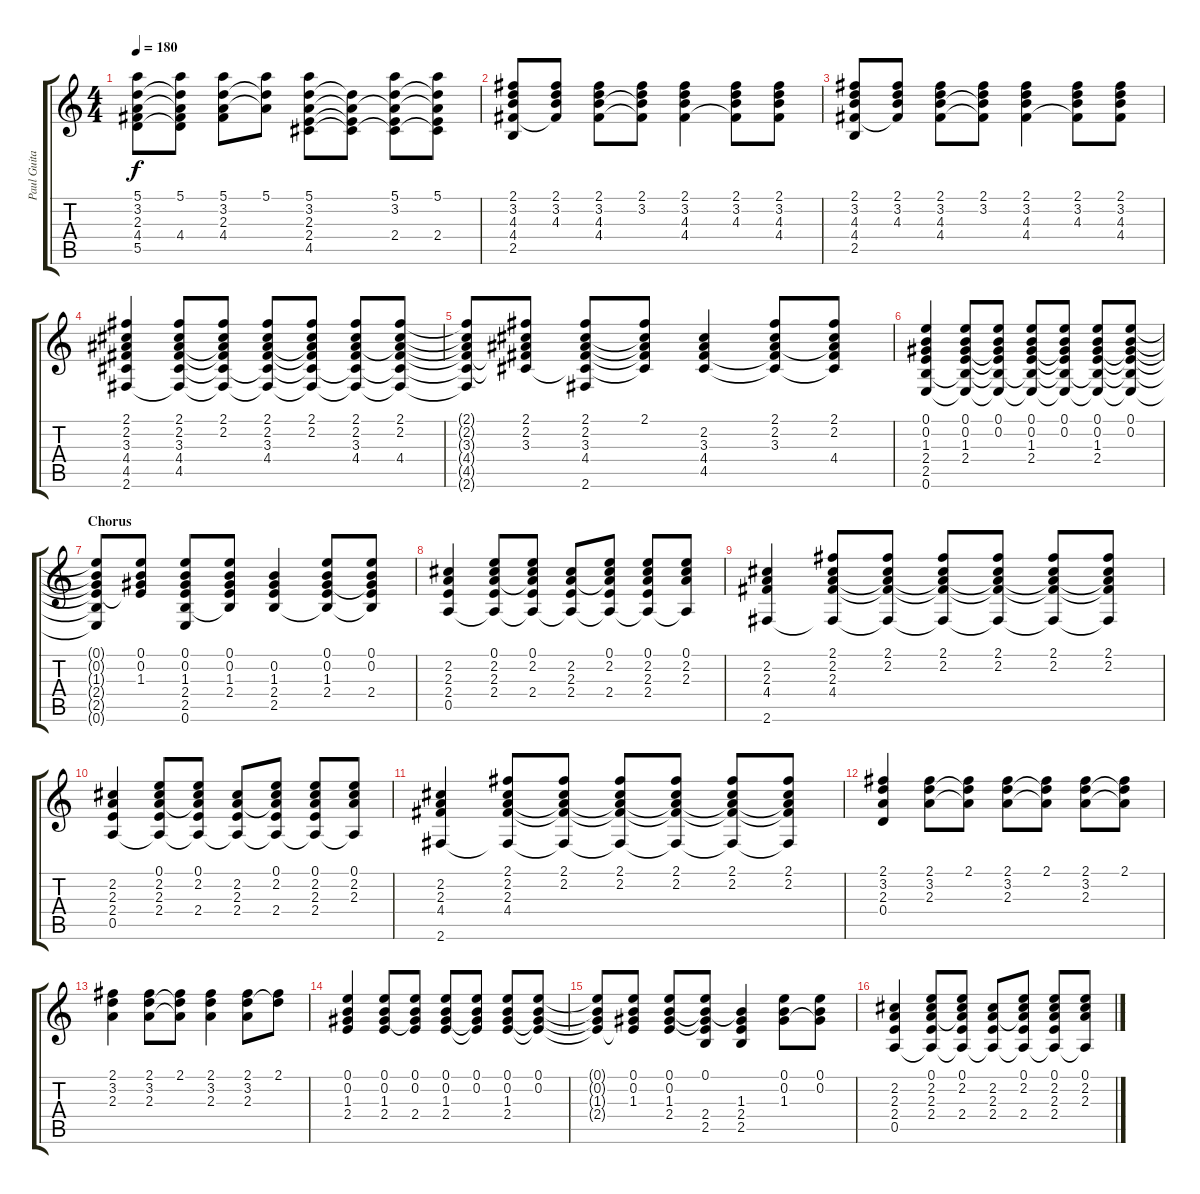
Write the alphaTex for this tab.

\track ("Paul Guitar" "Paul Guita") {instrument acousticguitarsteel}
\staff {score tabs}
\tuning (E4 B3 G3 D3 A2 E2) {hide}
\ts (4 4)
\tempo 180
\clef g2
\ks c
(5.1 3.2 2.3 4.4 5.5).8{dy f} (5.1 3.2{t} 2.3{t} 4.4 5.5{t}).8 (5.1 3.2 2.3 4.4).8 (5.1 3.2{t} 2.3{t}).8 (5.1 3.2 2.3 2.4 4.5).8 (3.2{t} 2.3{t} 2.4{t} 4.5{t}).8 (5.1 3.2 2.3{t} 2.4 4.5{t}).8 (5.1 3.2{t} 2.3{t} 2.4 4.5{t}).8 |
(2.1 3.2 4.3 4.4 2.5).8 (2.1 3.2 4.3 4.4{t}).8 (2.1 3.2 4.3 4.4).8 (2.1 3.2 4.3{t} 4.4{t}).8 (2.1 3.2 4.3 4.4).4 (2.1 3.2 4.3 4.4{t}).8 (2.1 3.2 4.3 4.4).8 |
(2.1 3.2 4.3 4.4 2.5).8 (2.1 3.2 4.3 4.4{t}).8 (2.1 3.2 4.3 4.4).8 (2.1 3.2 4.3{t} 4.4{t}).8 (2.1 3.2 4.3 4.4).4 (2.1 3.2 4.3 4.4{t}).8 (2.1 3.2 4.3 4.4).8 |
(2.1 2.2 3.3 4.4 4.5 2.6).4{volume 14} (2.1 2.2 3.3 4.4 4.5 2.6{t}).8 (2.1 2.2 3.3{t} 4.4{t} 4.5{t} 2.6{t}).8 (2.1 2.2 3.3 4.4 4.5{t} 2.6{t}).8 (2.1 2.2 3.3{t} 4.4{t} 4.5{t} 2.6{t}).8 (2.1 2.2 3.3 4.4 4.5{t} 2.6{t}).8 (2.1 2.2 3.3{t} 4.4 4.5{t} 2.6{t}).8 |
(2.1{t} 2.2{t} 3.3{t} 4.4{t} 4.5{t} 2.6{t}).8 (2.1 2.2 3.3 4.4{t} 4.5{t}).8 (2.1 2.2 3.3 4.4 4.5{t} 2.6).8 (2.1 2.2{t} 3.3{t} 4.4{t} 4.5{t}).8 (2.2 3.3 4.4 4.5).4 (2.1 2.2 3.3 4.4{t} 4.5{t}).8 (2.1 2.2 3.3{t} 4.4 4.5{t}).8 |
(0.1 0.2 1.3 2.4 2.5 0.6).4 (0.1 0.2 1.3 2.4 2.5{t} 0.6{t}).8 (0.1 0.2 1.3{t} 2.4{t} 2.5{t} 0.6{t}).8 (0.1 0.2 1.3 2.4 2.5{t} 0.6{t}).8 (0.1 0.2 1.3{t} 2.4{t} 2.5{t} 0.6{t}).8 (0.1 0.2 1.3 2.4 2.5{t} 0.6{t}).8 (0.1 0.2 1.3{t} 2.4{t} 2.5{t} 0.6{t}).8 |
\section ("" "Chorus")
(0.1{t} 0.2{t} 1.3{t} 2.4{t} 2.5{t} 0.6{t}).8 (0.1 0.2 1.3 2.4{t}).8 (0.1 0.2 1.3 2.4 2.5 0.6).8 (0.1 0.2 1.3 2.4 2.5{t}).8 (0.2 1.3 2.4 2.5).4 (0.1 0.2 1.3 2.4 2.5{t}).8 (0.1 0.2 1.3{t} 2.4 2.5{t}).8 |
(2.2 2.3 2.4 0.5).4{volume 10} (0.1 2.2 2.3 2.4 0.5{t}).8 (0.1 2.2 2.3{t} 2.4 0.5{t}).8 (2.2 2.3 2.4 0.5{t}).8 (0.1 2.2 2.3{t} 2.4 0.5{t}).8 (0.1 2.2 2.3 2.4 0.5{t}).8 (0.1 2.2 2.3 0.5{t}).8 |
(2.2 2.3 4.4 2.6).4 (2.1 2.2 2.3 4.4 2.6{t}).8 (2.1 2.2 2.3{t} 4.4{t} 2.6{t}).8 (2.1 2.2 2.3{t} 4.4{t} 2.6{t}).8 (2.1 2.2 2.3{t} 4.4{t} 2.6{t}).8 (2.1 2.2 2.3{t} 4.4{t} 2.6{t}).8 (2.1 2.2 2.3{t} 4.4{t} 2.6{t}).8 |
(2.2 2.3 2.4 0.5).4 (0.1 2.2 2.3 2.4 0.5{t}).8 (0.1 2.2 2.3{t} 2.4 0.5{t}).8 (2.2 2.3 2.4 0.5{t}).8 (0.1 2.2 2.3{t} 2.4 0.5{t}).8 (0.1 2.2 2.3 2.4 0.5{t}).8 (0.1 2.2 2.3 0.5{t}).8 |
(2.2 2.3 4.4 2.6).4 (2.1 2.2 2.3 4.4 2.6{t}).8 (2.1 2.2 2.3{t} 4.4{t} 2.6{t}).8 (2.1 2.2 2.3{t} 4.4{t} 2.6{t}).8 (2.1 2.2 2.3{t} 4.4{t} 2.6{t}).8 (2.1 2.2 2.3{t} 4.4{t} 2.6{t}).8 (2.1 2.2 2.3{t} 4.4{t} 2.6{t}).8 |
(2.1 3.2 2.3 0.4).4 (2.1 3.2 2.3).8 (2.1 3.2{t} 2.3{t}).8 (2.1 3.2 2.3).8 (2.1 3.2{t} 2.3{t}).8 (2.1 3.2 2.3).8 (2.1 3.2{t} 2.3{t}).8 |
(2.1 3.2 2.3).4 (2.1 3.2 2.3).8 (2.1 3.2{t} 2.3{t}).8 (2.1 3.2 2.3).4 (2.1 3.2 2.3).8 (2.1 3.2{t}).8 |
(0.1 0.2 1.3 2.4).4 (0.1 0.2 1.3 2.4).8 (0.1 0.2 1.3{t} 2.4).8 (0.1 0.2 1.3 2.4).8 (0.1 0.2 1.3{t} 2.4{t}).8 (0.1 0.2 1.3 2.4).8 (0.1 0.2 1.3{t} 2.4{t}).8 |
(0.1{t} 0.2{t} 1.3{t} 2.4{t}).8 (0.1 0.2 1.3 2.4{t}).8 (0.1 0.2 1.3 2.4).8 (0.1 0.2{t} 1.3{t} 2.4 2.5).8 (0.2{t} 1.3 2.4 2.5).4 (0.1 0.2 1.3).8 (0.1 0.2 1.3{t}).8 |
(2.2 2.3 2.4 0.5).4 (0.1 2.2 2.3 2.4 0.5{t}).8 (0.1 2.2 2.3{t} 2.4 0.5{t}).8 (2.2 2.3 2.4 0.5{t}).8 (0.1 2.2 2.3{t} 2.4 0.5{t}).8 (0.1 2.2 2.3 2.4 0.5{t}).8 (0.1 2.2 2.3 0.5{t}).8
